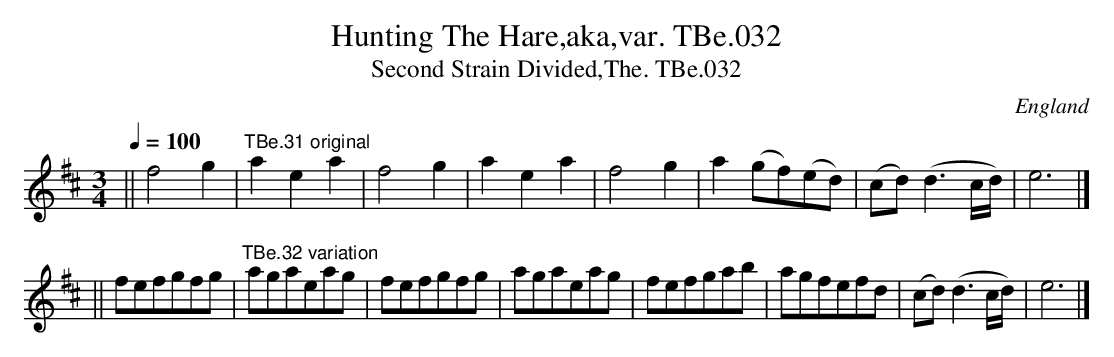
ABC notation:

X:1
T:Hunting The Hare,aka,var. TBe.032
T:Second Strain Divided,The. TBe.032
L:1/8
M:3/4
O:England
Q:1/4=100
K:D major
||f4 g2 | "^TBe.31 original"a2e2a2 | f4g2 | a2 e2 a2 |\
f4 g2 |  a2 (gf)(ed)| (cd) (d3 c/d/) | e6 |]
||fefgfg | "^TBe.32 variation"agaeag | fefgfg | agaeag |\
fefgab | agfefd | (cd)(d3 c/d/) | e6 |]
